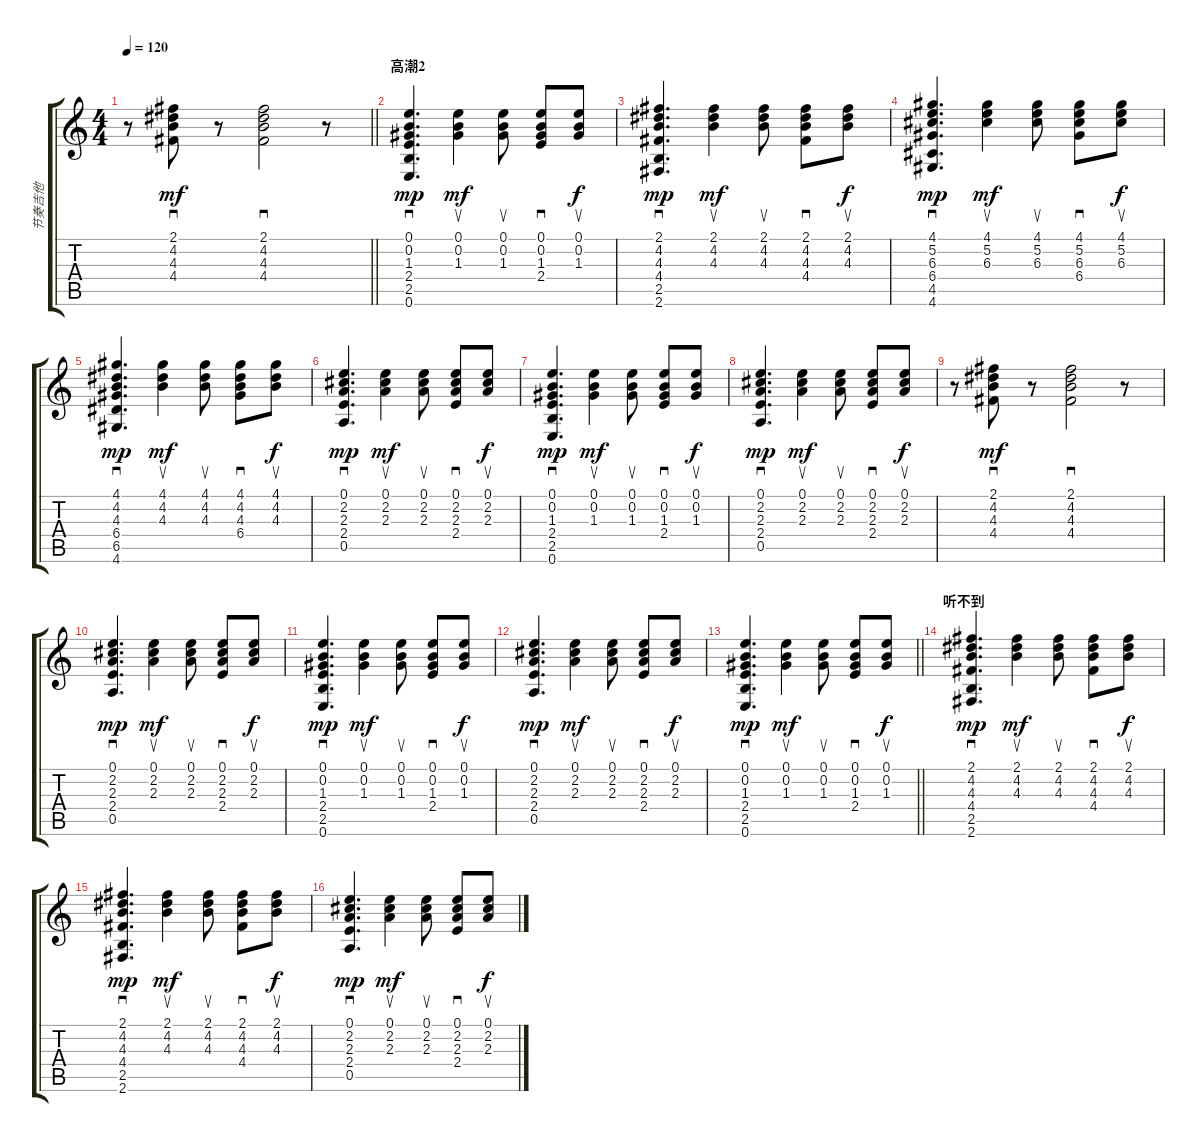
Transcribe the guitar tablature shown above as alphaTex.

\track ("节奏吉他" "节奏吉他") {instrument acousticguitarsteel}
\staff {score tabs}
\tuning (E4 B3 G3 D3 A2 E2) {hide}
\ts (4 4)
\tempo 120
\clef g2
\barLineRight lightlight
\ks c
r.8{dy f} (2.1 4.2 4.3 4.4).8{sd dy mf} r.8 (2.1 4.2 4.3 4.4).2{sd} r.8 |
\section ("" "高潮2")
(0.1 0.2 1.3 2.4 2.5 0.6).4{d sd dy mp} (0.1 0.2 1.3).4{su dy mf} (0.1 0.2 1.3).8{su} (0.1 0.2 1.3 2.4).8{sd} (0.1 0.2 1.3).8{su dy f} |
(2.1 4.2 4.3 4.4 2.5 2.6).4{d sd dy mp} (2.1 4.2 4.3).4{su dy mf} (2.1 4.2 4.3).8{su} (2.1 4.2 4.3 4.4).8{sd} (2.1 4.2 4.3).8{su dy f} |
(4.1 5.2 6.3 6.4 4.5 4.6).4{d sd dy mp} (4.1 5.2 6.3).4{su dy mf} (4.1 5.2 6.3).8{su} (4.1 5.2 6.3 6.4).8{sd} (4.1 5.2 6.3).8{su dy f} |
(4.1 4.2 4.3 6.4 6.5 4.6).4{d sd txt "" dy mp} (4.1 4.2 4.3).4{su dy mf} (4.1 4.2 4.3).8{su} (4.1 4.2 4.3 6.4).8{sd} (4.1 4.2 4.3).8{su dy f} |
(0.1 2.2 2.3 2.4 0.5).4{d sd dy mp} (0.1 2.2 2.3).4{su dy mf} (0.1 2.2 2.3).8{su} (0.1 2.2 2.3 2.4).8{sd} (0.1 2.2 2.3).8{su dy f} |
(0.1 0.2 1.3 2.4 2.5 0.6).4{d sd dy mp} (0.1 0.2 1.3).4{su dy mf} (0.1 0.2 1.3).8{su} (0.1 0.2 1.3 2.4).8{sd} (0.1 0.2 1.3).8{su dy f} |
(0.1 2.2 2.3 2.4 0.5).4{d sd dy mp} (0.1 2.2 2.3).4{su dy mf} (0.1 2.2 2.3).8{su} (0.1 2.2 2.3 2.4).8{sd} (0.1 2.2 2.3).8{su dy f} |
r.8 (2.1 4.2 4.3 4.4).8{sd dy mf} r.8 (2.1 4.2 4.3 4.4).2{sd} r.8 |
(0.1 2.2 2.3 2.4 0.5).4{d sd dy mp} (0.1 2.2 2.3).4{su dy mf} (0.1 2.2 2.3).8{su} (0.1 2.2 2.3 2.4).8{sd} (0.1 2.2 2.3).8{su dy f} |
(0.1 0.2 1.3 2.4 2.5 0.6).4{d sd dy mp} (0.1 0.2 1.3).4{su dy mf} (0.1 0.2 1.3).8{su} (0.1 0.2 1.3 2.4).8{sd} (0.1 0.2 1.3).8{su dy f} |
(0.1 2.2 2.3 2.4 0.5).4{d sd dy mp} (0.1 2.2 2.3).4{su dy mf} (0.1 2.2 2.3).8{su} (0.1 2.2 2.3 2.4).8{sd} (0.1 2.2 2.3).8{su dy f} |
\barLineRight lightlight
(0.1 0.2 1.3 2.4 2.5 0.6).4{d sd dy mp} (0.1 0.2 1.3).4{su dy mf} (0.1 0.2 1.3).8{su} (0.1 0.2 1.3 2.4).8{sd} (0.1 0.2 1.3).8{su dy f} |
\section ("" "听不到")
(2.1 4.2 4.3 4.4 2.5 2.6).4{d sd dy mp} (2.1 4.2 4.3).4{su dy mf} (2.1 4.2 4.3).8{su} (2.1 4.2 4.3 4.4).8{sd} (2.1 4.2 4.3).8{su dy f} |
(2.1 4.2 4.3 4.4 2.5 2.6).4{d sd dy mp} (2.1 4.2 4.3).4{su dy mf} (2.1 4.2 4.3).8{su} (2.1 4.2 4.3 4.4).8{sd} (2.1 4.2 4.3).8{su dy f} |
(0.1 2.2 2.3 2.4 0.5).4{d sd dy mp} (0.1 2.2 2.3).4{su dy mf} (0.1 2.2 2.3).8{su} (0.1 2.2 2.3 2.4).8{sd} (0.1 2.2 2.3).8{su dy f}
